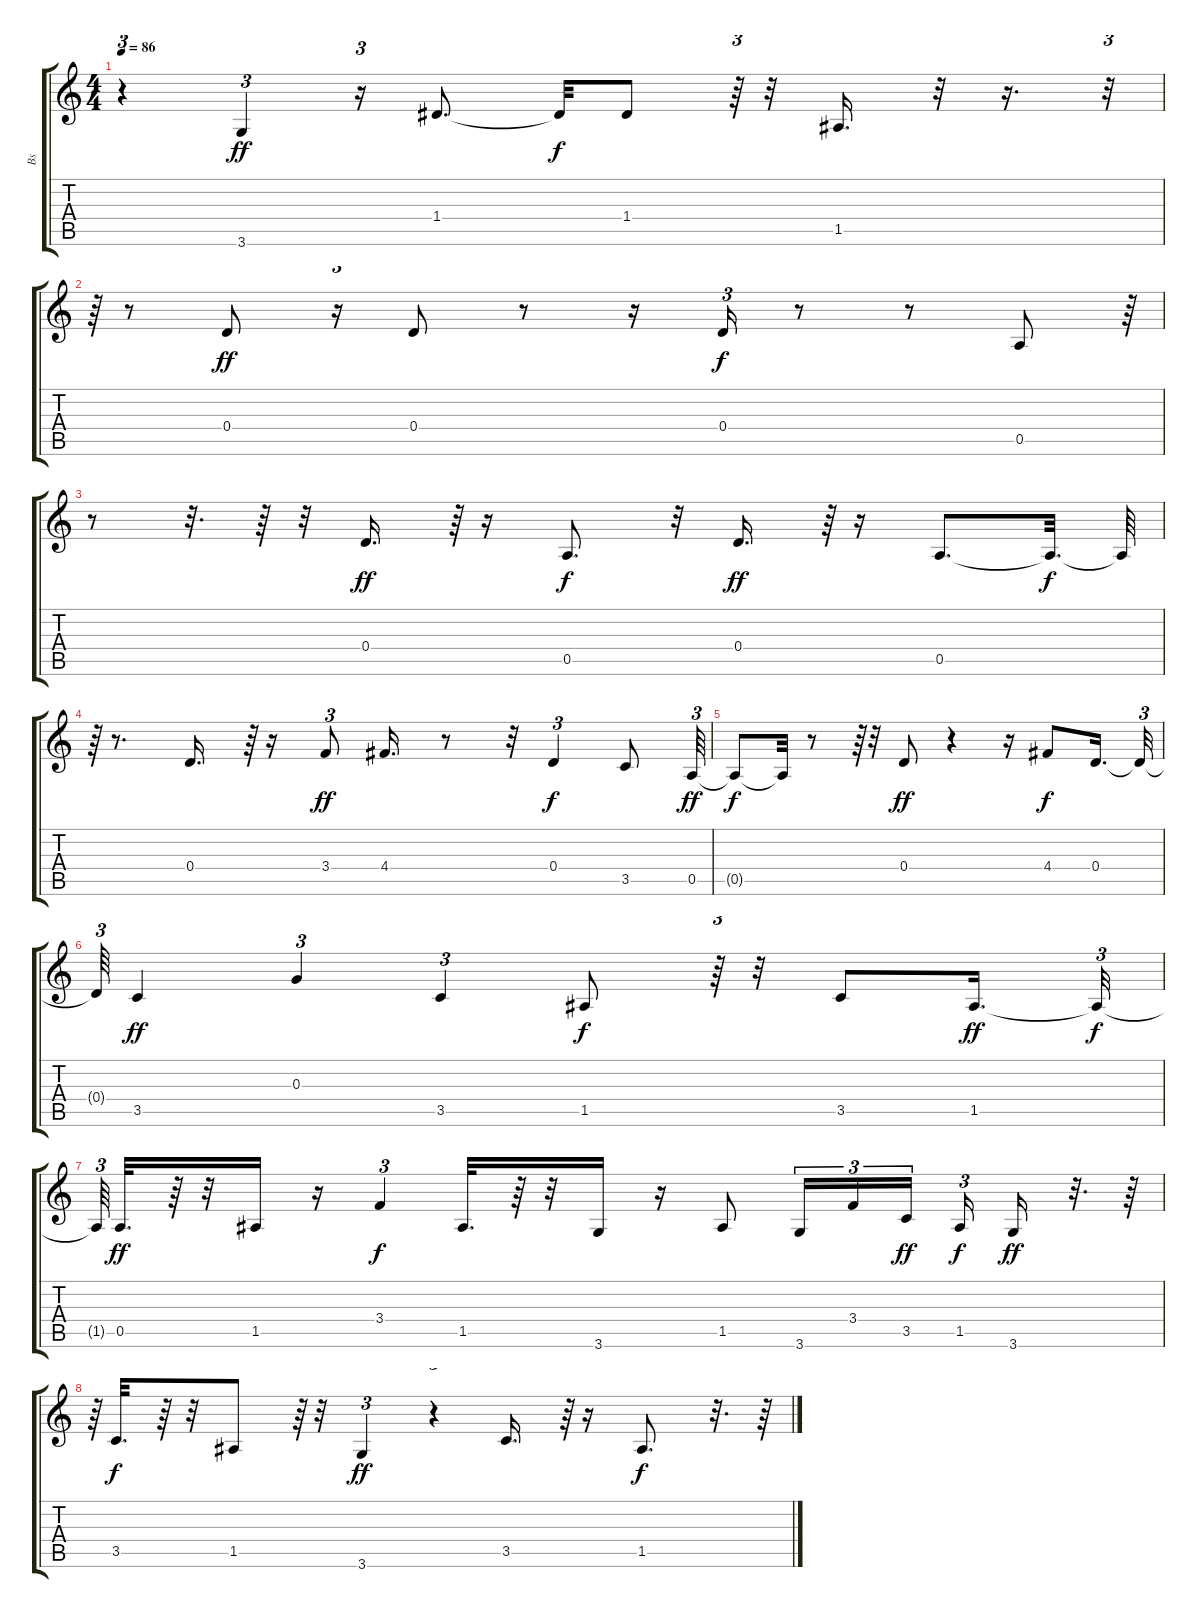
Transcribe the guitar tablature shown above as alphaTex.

\track ("Bs" "Bs") {instrument electricbassfinger}
\staff {score tabs}
\tuning (E4 B3 G3 D3 A2 E2) {hide}
\ts (4 4)
\tempo 86
\clef g2
\ks c
r.4{tu (3 2) dy ff} 3.6.4{tu (3 2)} r.16{tu (3 2)} 1.4.8{d} 1.4{t}.32{dy f} 1.4.8 r.64{tu (3 2)} r.32 1.5.16{d} r.32 r.16{d} r.32{tu (3 2)} |
r.64{tu (3 2)} r.8{tu (3 2)} 0.4.8{dy ff} r.16{tu (3 2)} 0.4.8 r.8 r.16 0.4.16{tu (3 2) dy f} r.8 r.8 0.5.8 r.64{tu (3 2)} |
r.8 r.32{d} r.64 r.32 0.4.16{d dy ff} r.64{tu (3 2)} r.16 0.5.8{d dy f} r.32 0.4.16{d dy ff} r.64{tu (3 2)} r.16 0.5.8{d} 0.5{t}.32{d dy f} 0.5{t}.64 |
r.64{tu (3 2)} r.8{d} 0.4.16{d} r.64{tu (3 2)} r.16 3.4.8{tu (3 2) dy ff} 4.4.16{d} r.8 r.32 0.4.4{tu (3 2) dy f} 3.5.8 0.5.64{tu (3 2) dy ff} |
0.5{t}.8{dy f} 0.5{t}.32 r.8 r.64{tu (3 2)} r.32 0.4.8{dy ff} r.4 r.16 4.4.8{dy f} 0.4.16{d} 0.4{t}.32{tu (3 2)} |
0.4{t}.64{tu (3 2)} 3.5.4{dy ff} 0.3.4{tu (3 2)} 3.5.4{tu (3 2)} 1.5.8{dy f} r.64{tu (3 2)} r.32 3.5.8 1.5.16{d dy ff} 1.5{t}.32{tu (3 2) dy f} |
1.5{t}.64{tu (3 2)} 0.5.32{d dy ff} r.64 r.32 1.5.16 r.16 3.4.4{tu (3 2) dy f} 1.5.32{d} r.64 r.32 3.6.16 r.16 1.5.8 3.6.16{tu (3 2)} 3.4.16{tu (3 2)} 3.5.16{tu (3 2) dy ff beam splitsecondary} 1.5.16{tu (3 2) dy f} 3.6.16{dy ff} r.32{d} r.64 |
r.64{tu (3 2)} 3.5.32{d dy f} r.64 r.32 1.5.8 r.64{tu (3 2)} r.32 3.6.4{tu (3 2) dy ff} r.4{tu (3 2)} 3.5.16{d} r.64{tu (3 2)} r.16 1.5.8{d dy f} r.32{d} r.64
